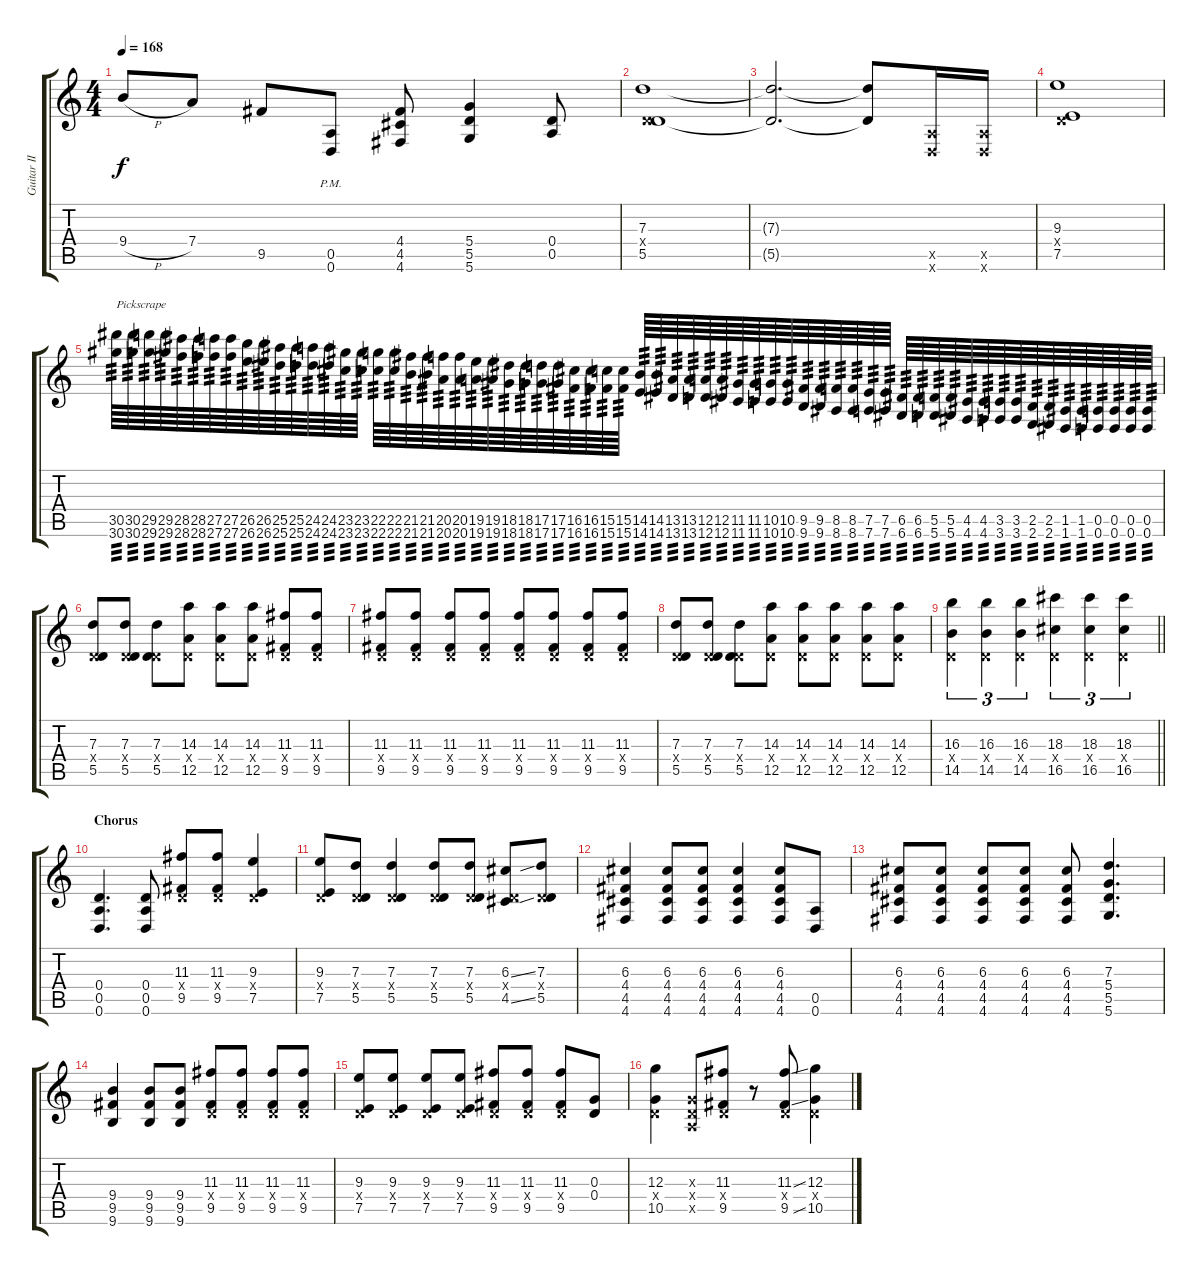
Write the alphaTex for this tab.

\track ("Guitar II" "Guitar II") {instrument overdrivenguitar}
\staff {score tabs}
\tuning (E4 B3 G3 D3 A2 D2) {hide}
\ts (4 4)
\tempo 168
\clef g2
\ks c
9.4{h}.8{dy f} 7.4.8 9.5.8 (0.5{pm} 0.6{pm}).8 (4.4 4.5 4.6).8 (5.4 5.5 5.6).4 (0.4 0.5).8 |
(7.3 0.4{x} 5.5).1 |
(7.3{t} 5.5{t}).2{d} (7.3{t} 5.5{t}).8 (0.5{x} 0.6{x}).16 (0.5{x} 0.6{x}).16 |
(9.3 0.4{x} 7.5).1 |
(30.5 30.6).64{txt "Pickscrape" tp 3} (30.5 30.6).64{tp 3} (29.5 29.6).64{tp 3} (29.5 29.6).64{tp 3} (28.5 28.6).64{tp 3} (28.5 28.6).64{tp 3} (27.5 27.6).64{tp 3} (27.5 27.6).64{tp 3} (26.5 26.6).64{tp 3} (26.5 26.6).64{tp 3} (25.5 25.6).64{tp 3} (25.5 25.6).64{tp 3} (24.5 24.6).64{tp 3} (24.5 24.6).64{tp 3} (23.5 23.6).64{tp 3} (23.5 23.6).64{tp 3} (22.5 22.6).64{tp 3} (22.5 22.6).64{tp 3} (21.5 21.6).64{tp 3} (21.5 21.6).64{tp 3} (20.5 20.6).64{tp 3} (20.5 20.6).64{tp 3} (19.5 19.6).64{tp 3} (19.5 19.6).64{tp 3} (18.5 18.6).64{tp 3} (18.5 18.6).64{tp 3} (17.5 17.6).64{tp 3} (17.5 17.6).64{tp 3} (16.5 16.6).64{tp 3} (16.5 16.6).64{tp 3} (15.5 15.6).64{tp 3} (15.5 15.6).64{tp 3} (14.5 14.6).64{tp 3} (14.5 14.6).64{tp 3} (13.5 13.6).64{tp 3} (13.5 13.6).64{tp 3} (12.5 12.6).64{tp 3} (12.5 12.6).64{tp 3} (11.5 11.6).64{tp 3} (11.5 11.6).64{tp 3} (10.5 10.6).64{tp 3} (10.5 10.6).64{tp 3} (9.5 9.6).64{tp 3} (9.5 9.6).64{tp 3} (8.5 8.6).64{tp 3} (8.5 8.6).64{tp 3} (7.5 7.6).64{tp 3} (7.5 7.6).64{tp 3} (6.5 6.6).64{tp 3} (6.5 6.6).64{tp 3} (5.5 5.6).64{tp 3} (5.5 5.6).64{tp 3} (4.5 4.6).64{tp 3} (4.5 4.6).64{tp 3} (3.5 3.6).64{tp 3} (3.5 3.6).64{tp 3} (2.5 2.6).64{tp 3} (2.5 2.6).64{tp 3} (1.5 1.6).64{tp 3} (1.5 1.6).64{tp 3} (0.5 0.6).64{tp 3} (0.5 0.6).64{tp 3} (0.5 0.6).64{tp 3} (0.5 0.6).64{tp 3} |
(7.3 0.4{x} 5.5).8 (7.3 0.4{x} 5.5).8 (7.3 0.4{x} 5.5).8 (14.3 0.4{x} 12.5).8 (14.3 0.4{x} 12.5).8 (14.3 0.4{x} 12.5).8 (11.3 0.4{x} 9.5).8 (11.3 0.4{x} 9.5).8 |
(11.3 0.4{x} 9.5).8 (11.3 0.4{x} 9.5).8 (11.3 0.4{x} 9.5).8 (11.3 0.4{x} 9.5).8 (11.3 0.4{x} 9.5).8 (11.3 0.4{x} 9.5).8 (11.3 0.4{x} 9.5).8 (11.3 0.4{x} 9.5).8 |
(7.3 0.4{x} 5.5).8 (7.3 0.4{x} 5.5).8 (7.3 0.4{x} 5.5).8 (14.3 0.4{x} 12.5).8 (14.3 0.4{x} 12.5).8 (14.3 0.4{x} 12.5).8 (14.3 0.4{x} 12.5).8 (14.3 0.4{x} 12.5).8 |
\barLineRight lightlight
(16.3 0.4{x} 14.5).4{tu (3 2)} (16.3 0.4{x} 14.5).4{tu (3 2)} (16.3 0.4{x} 14.5).4{tu (3 2)} (18.3 0.4{x} 16.5).4{tu (3 2)} (18.3 0.4{x} 16.5).4{tu (3 2)} (18.3 0.4{x} 16.5).4{tu (3 2)} |
\section ("" "Chorus")
(0.4 0.5 0.6).4{d} (0.4 0.5 0.6).8 (11.3 0.4{x} 9.5).8 (11.3 0.4{x} 9.5).8 (9.3 0.4{x} 7.5).4 |
(9.3 0.4{x} 7.5).8 (7.3 0.4{x} 5.5).8 (7.3 0.4{x} 5.5).4 (7.3 0.4{x} 5.5).8 (7.3 0.4{x} 5.5).8 (6.3{ss} 0.4{x} 4.5{ss}).8 (7.3 0.4{x} 5.5).8 |
(6.3 4.4 4.5 4.6).4 (6.3 4.4 4.5 4.6).8 (6.3 4.4 4.5 4.6).8 (6.3 4.4 4.5 4.6).4 (6.3 4.4 4.5 4.6).8 (0.5 0.6).8 |
(6.3 4.4 4.5 4.6).8 (6.3 4.4 4.5 4.6).8 (6.3 4.4 4.5 4.6).8 (6.3 4.4 4.5 4.6).8 (6.3 4.4 4.5 4.6).8 (7.3 5.4 5.5 5.6).4{d} |
(9.4 9.5 9.6).4 (9.4 9.5 9.6).8 (9.4 9.5 9.6).8 (11.3 0.4{x} 9.5).8 (11.3 0.4{x} 9.5).8 (11.3 0.4{x} 9.5).8 (11.3 0.4{x} 9.5).8 |
(9.3 0.4{x} 7.5).8 (9.3 0.4{x} 7.5).8 (9.3 0.4{x} 7.5).8 (9.3 0.4{x} 7.5).8 (11.3 0.4{x} 9.5).8 (11.3 0.4{x} 9.5).8 (11.3 0.4{x} 9.5).8 (0.3 0.4).8 |
(12.3 0.4{x} 10.5).4 (0.3{x} 0.4{x} 0.5{x}).8 (11.3 0.4{x} 9.5).8 r.8 (11.3{ss} 0.4{x} 9.5{ss}).8 (12.3 0.4{x} 10.5).4
